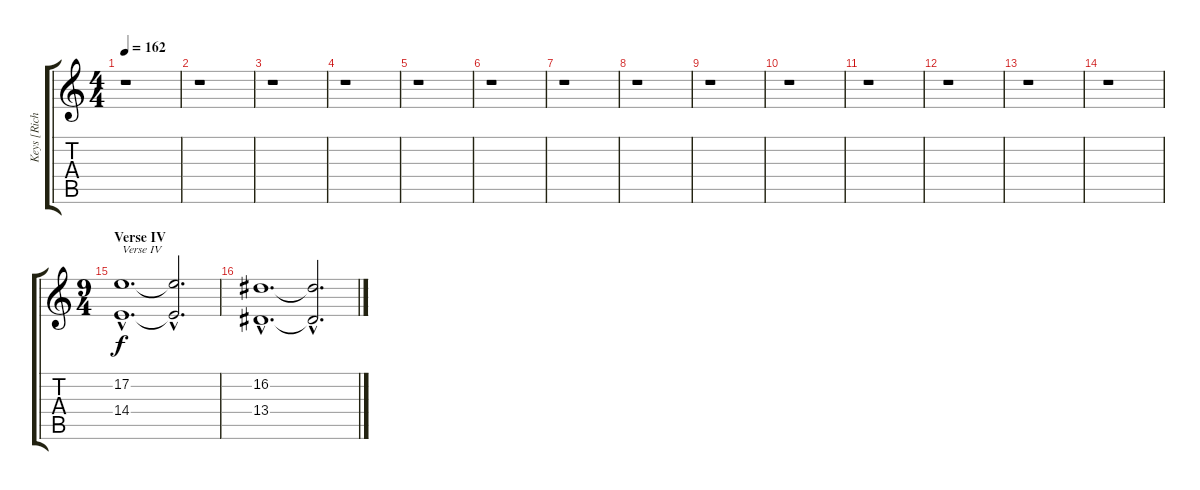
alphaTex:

\track ("Keys [Richard Barbieri]" "Keys [Rich") {instrument pad3polysynth}
\staff {score tabs}
\tuning (E4 B3 G3 D3 A2 E2) {hide}
\ts (4 4)
\tempo 162
\clef g2
\ks c
r.1{dy f} |
r.1 |
r.1 |
r.1 |
r.1 |
r.1 |
r.1 |
r.1 |
r.1 |
r.1 |
r.1 |
r.1 |
r.1 |
r.1 |
\ts (9 4)
\section ("" "Verse IV")
(17.2{hac} 14.4{hac}).1{d txt "Verse IV"} (17.2{hac t} 14.4{hac t}).2{d} |
(16.2{hac} 13.4{hac}).1{d} (16.2{hac t} 13.4{hac t}).2{d}
